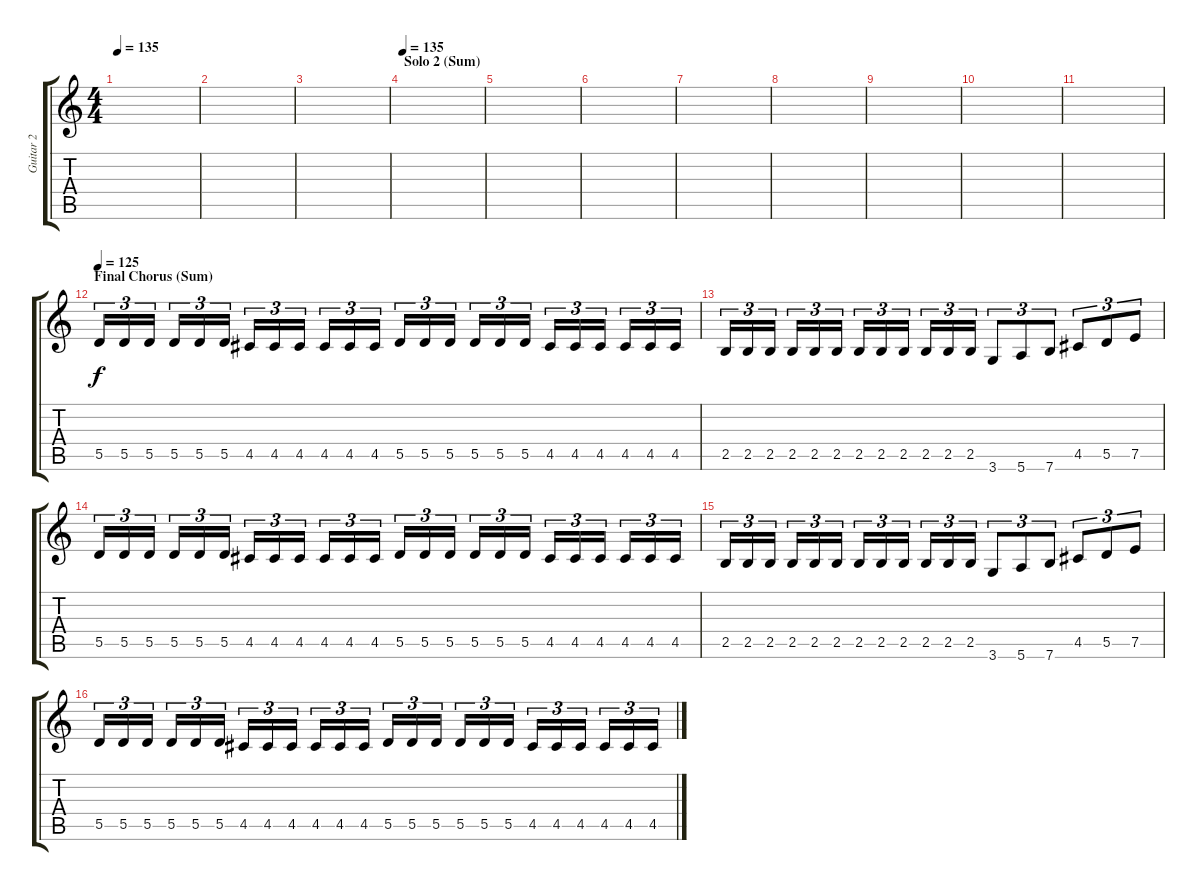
\track ("Guitar 2" "Guitar 2") {instrument overdrivenguitar}
\staff {score tabs}
\tuning (E4 B3 G3 D3 A2 E2) {hide}
\ts (4 4)
\tempo 135
\clef g2
\ks c
|
|
|
\section ("" "Solo 2 (Sum)")
\tempo 135
|
|
|
|
|
|
|
|
\section ("" "Final Chorus (Sum)")
\tempo 125
5.5.16{tu (3 2)} 5.5.16{tu (3 2)} 5.5.16{tu (3 2)} 5.5.16{tu (3 2)} 5.5.16{tu (3 2)} 5.5.16{tu (3 2)} 4.5.16{tu (3 2)} 4.5.16{tu (3 2)} 4.5.16{tu (3 2)} 4.5.16{tu (3 2)} 4.5.16{tu (3 2)} 4.5.16{tu (3 2)} 5.5.16{tu (3 2)} 5.5.16{tu (3 2)} 5.5.16{tu (3 2)} 5.5.16{tu (3 2)} 5.5.16{tu (3 2)} 5.5.16{tu (3 2)} 4.5.16{tu (3 2)} 4.5.16{tu (3 2)} 4.5.16{tu (3 2)} 4.5.16{tu (3 2)} 4.5.16{tu (3 2)} 4.5.16{tu (3 2)} |
2.5.16{tu (3 2)} 2.5.16{tu (3 2)} 2.5.16{tu (3 2)} 2.5.16{tu (3 2)} 2.5.16{tu (3 2)} 2.5.16{tu (3 2)} 2.5.16{tu (3 2)} 2.5.16{tu (3 2)} 2.5.16{tu (3 2)} 2.5.16{tu (3 2)} 2.5.16{tu (3 2)} 2.5.16{tu (3 2)} 3.6.8{tu (3 2)} 5.6.8{tu (3 2)} 7.6.8{tu (3 2)} 4.5.8{tu (3 2)} 5.5.8{tu (3 2)} 7.5.8{tu (3 2)} |
5.5.16{tu (3 2)} 5.5.16{tu (3 2)} 5.5.16{tu (3 2)} 5.5.16{tu (3 2)} 5.5.16{tu (3 2)} 5.5.16{tu (3 2)} 4.5.16{tu (3 2)} 4.5.16{tu (3 2)} 4.5.16{tu (3 2)} 4.5.16{tu (3 2)} 4.5.16{tu (3 2)} 4.5.16{tu (3 2)} 5.5.16{tu (3 2)} 5.5.16{tu (3 2)} 5.5.16{tu (3 2)} 5.5.16{tu (3 2)} 5.5.16{tu (3 2)} 5.5.16{tu (3 2)} 4.5.16{tu (3 2)} 4.5.16{tu (3 2)} 4.5.16{tu (3 2)} 4.5.16{tu (3 2)} 4.5.16{tu (3 2)} 4.5.16{tu (3 2)} |
2.5.16{tu (3 2)} 2.5.16{tu (3 2)} 2.5.16{tu (3 2)} 2.5.16{tu (3 2)} 2.5.16{tu (3 2)} 2.5.16{tu (3 2)} 2.5.16{tu (3 2)} 2.5.16{tu (3 2)} 2.5.16{tu (3 2)} 2.5.16{tu (3 2)} 2.5.16{tu (3 2)} 2.5.16{tu (3 2)} 3.6.8{tu (3 2)} 5.6.8{tu (3 2)} 7.6.8{tu (3 2)} 4.5.8{tu (3 2)} 5.5.8{tu (3 2)} 7.5.8{tu (3 2)} |
5.5.16{tu (3 2)} 5.5.16{tu (3 2)} 5.5.16{tu (3 2)} 5.5.16{tu (3 2)} 5.5.16{tu (3 2)} 5.5.16{tu (3 2)} 4.5.16{tu (3 2)} 4.5.16{tu (3 2)} 4.5.16{tu (3 2)} 4.5.16{tu (3 2)} 4.5.16{tu (3 2)} 4.5.16{tu (3 2)} 5.5.16{tu (3 2)} 5.5.16{tu (3 2)} 5.5.16{tu (3 2)} 5.5.16{tu (3 2)} 5.5.16{tu (3 2)} 5.5.16{tu (3 2)} 4.5.16{tu (3 2)} 4.5.16{tu (3 2)} 4.5.16{tu (3 2)} 4.5.16{tu (3 2)} 4.5.16{tu (3 2)} 4.5.16{tu (3 2)}
